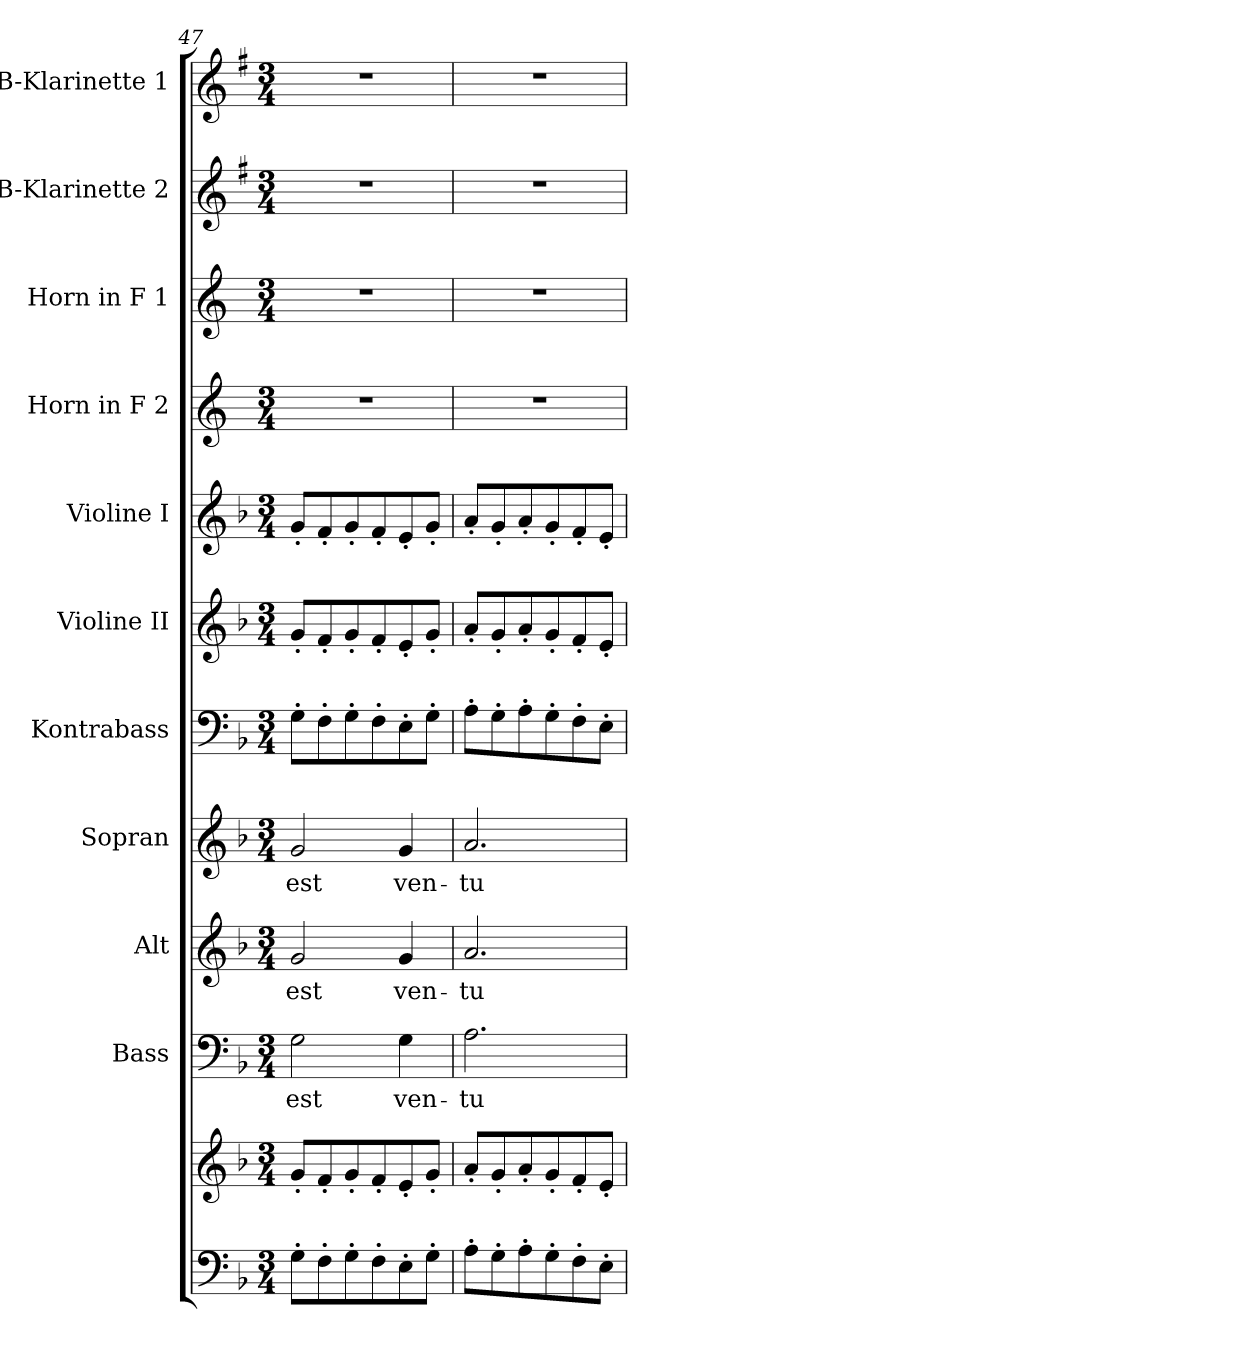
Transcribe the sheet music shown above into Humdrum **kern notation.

**kern	**kern	**kern	**text	**kern	**text	**kern	**text	**kern	**kern	**kern	**kern	**kern	**kern	**kern
*part11	*part11	*part10	*part10	*part9	*part9	*part8	*part8	*part7	*part6	*part5	*part4	*part3	*part2	*part1
*staff12	*staff11	*staff10	*staff10	*staff9	*staff9	*staff8	*staff8	*staff7	*staff6	*staff5	*staff4	*staff3	*staff2	*staff1
*	*	*I"Bass	*	*I"Alt	*	*I"Sopran	*	*I"Kontrabass	*I"Violine II	*I"Violine I	*I"Horn in F 2	*I"Horn in F 1	*I"B-Klarinette 2	*I"B-Klarinette 1
*	*	*I'B.	*	*I'A.	*	*I'S.	*	*I'Kb.	*I'Vl. II	*I'Vl. I	*	*	*I'B Kl. 2	*I'B Kl. 1
*clefF4	*clefG2	*clefF4	*	*clefG2	*	*clefG2	*	*clefF4	*clefG2	*clefG2	*clefG2	*clefG2	*clefG2	*clefG2
*	*	*	*	*	*	*	*	*ITrd7c12	*	*	*ITrd4c7	*ITrd4c7	*ITrd1c2	*ITrd1c2
*k[b-]	*k[b-]	*k[b-]	*	*k[b-]	*	*k[b-]	*	*k[b-]	*k[b-]	*k[b-]	*k[b-]	*k[b-]	*k[b-]	*k[b-]
*F:	*F:	*F:	*	*F:	*	*F:	*	*F:	*F:	*F:	*F:	*F:	*F:	*F:
*M3/4	*M3/4	*M3/4	*	*M3/4	*	*M3/4	*	*M3/4	*M3/4	*M3/4	*M3/4	*M3/4	*M3/4	*M3/4
=47	=47	=47	=47	=47	=47	=47	=47	=47	=47	=47	=47	=47	=47	=47
!	!	!	!LO:LY:b	!	!LO:LY:b	!	!LO:LY:b	!	!	!	!	!	!	!
8G'>\L	8g'</L	2G\	est	2g/	est	2g/	est	8GG'>\L	8g'</L	8g'</L	2.r	2.r	2.r	2.r
8F'>\	8f'</	.	.	.	.	.	.	8FF'>\	8f'</	8f'</	.	.	.	.
8G'>\	8g'</	.	.	.	.	.	.	8GG'>\	8g'</	8g'</	.	.	.	.
8F'>\	8f'</	.	.	.	.	.	.	8FF'>\	8f'</	8f'</	.	.	.	.
!	!	!	!LO:LY:b	!	!LO:LY:b	!	!LO:LY:b	!	!	!	!	!	!	!
8E'>\	8e'</	4G\	ven-	4g/	ven-	4g/	ven-	8EE'>\	8e'</	8e'</	.	.	.	.
8G'>\J	8g'</J	.	.	.	.	.	.	8GG'>\J	8g'</J	8g'</J	.	.	.	.
=48	=48	=48	=48	=48	=48	=48	=48	=48	=48	=48	=48	=48	=48	=48
!	!	!	!LO:LY:b	!	!LO:LY:b	!	!LO:LY:b	!	!	!	!	!	!	!
8A'>\L	8a'</L	2.A\	-tu-	2.a/	-tu-	2.a/	-tu-	8AA'>\L	8a'</L	8a'</L	2.r	2.r	2.r	2.r
8G'>\	8g'</	.	.	.	.	.	.	8GG'>\	8g'</	8g'</	.	.	.	.
8A'>\	8a'</	.	.	.	.	.	.	8AA'>\	8a'</	8a'</	.	.	.	.
8G'>\	8g'</	.	.	.	.	.	.	8GG'>\	8g'</	8g'</	.	.	.	.
8F'>\	8f'</	.	.	.	.	.	.	8FF'>\	8f'</	8f'</	.	.	.	.
8E'>\J	8e'</J	.	.	.	.	.	.	8EE'>\J	8e'</J	8e'</J	.	.	.	.
=	=	=	=	=	=	=	=	=	=	=	=	=	=	=
*-	*-	*-	*-	*-	*-	*-	*-	*-	*-	*-	*-	*-	*-	*-
